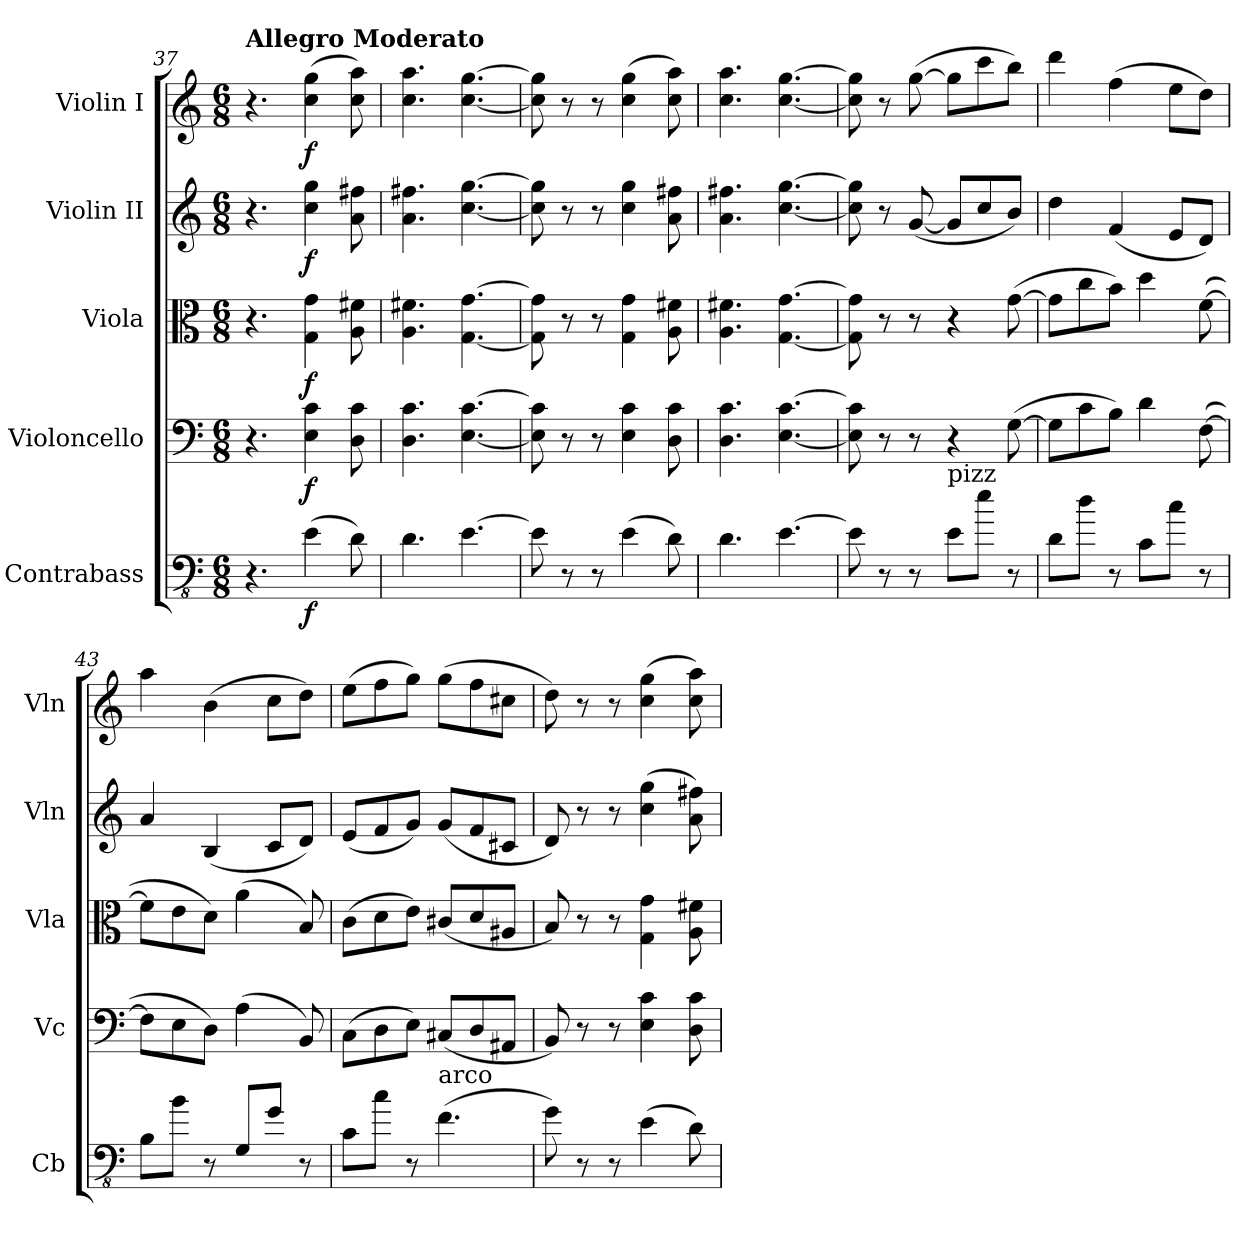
**kern	**dynam	**kern	**dynam	**kern	**dynam	**kern	**dynam	**kern	**dynam
*part5	*part5	*part4	*part4	*part3	*part3	*part2	*part2	*part1	*part1
*staff5	*staff5	*staff4	*staff4	*staff3	*staff3	*staff2	*staff2	*staff1	*staff1
*I"Contrabass	*	*I"Violoncello	*	*I"Viola	*	*I"Violin II	*	*I"Violin I	*
*I'Cb	*	*I'Vc	*	*I'Vla	*	*I'Vln	*	*I'Vln	*
*clefFv4	*	*clefF4	*	*clefC3	*	*clefG2	*	*clefG2	*
*ITrd7c12	*	*	*	*	*	*	*	*	*
*k[]	*	*k[]	*	*k[]	*	*k[]	*	*k[]	*
*M6/8	*	*M6/8	*	*M6/8	*	*M6/8	*	*M6/8	*
*MM126	*	*MM126	*	*MM126	*	*MM126	*	*MM126	*
=37	=37	=37	=37	=37	=37	=37	=37	=37	=37
!	!	!	!	!	!	!	!	!LO:TX:a:B:t=Allegro Moderato	!
4.r	.	4.r	.	4.r	.	4.r	.	4.r	.
!	!LO:DY:b	!	!LO:DY:b	!	!LO:DY:b	!	!LO:DY:b	!	!LO:DY:b
(4EE\	f	4E\ 4c\	f	4G\ 4g\	f	4cc\ 4gg\	f	(4cc\ 4gg\	f
8DD\)	.	8D\ 8c\	.	8A\ 8f#X\	.	8a\ 8ff#X\	.	8cc\ 8aa\)	.
=38	=38	=38	=38	=38	=38	=38	=38	=38	=38
4.DD\	.	4.D\ 4.c\	.	4.A\ 4.f#X\	.	4.a\ 4.ff#X\	.	4.cc\ 4.aa\	.
[4.EE\	.	[4.E\ [4.c\	.	[4.G\ [4.g\	.	[4.cc\ [4.gg\	.	[4.cc\ [4.gg\	.
=39	=39	=39	=39	=39	=39	=39	=39	=39	=39
8EE\]	.	8E\] 8c\]	.	8G\] 8g\]	.	8cc\] 8gg\]	.	8cc\] 8gg\]	.
8r	.	8r	.	8r	.	8r	.	8r	.
8r	.	8r	.	8r	.	8r	.	8r	.
(4EE\	.	4E\ 4c\	.	4G\ 4g\	.	4cc\ 4gg\	.	(4cc\ 4gg\	.
8DD\)	.	8D\ 8c\	.	8A\ 8f#X\	.	8a\ 8ff#X\	.	8cc\ 8aa\)	.
=40	=40	=40	=40	=40	=40	=40	=40	=40	=40
4.DD\	.	4.D\ 4.c\	.	4.A\ 4.f#X\	.	4.a\ 4.ff#X\	.	4.cc\ 4.aa\	.
[4.EE\	.	[4.E\ [4.c\	.	[4.G\ [4.g\	.	[4.cc\ [4.gg\	.	[4.cc\ [4.gg\	.
=41	=41	=41	=41	=41	=41	=41	=41	=41	=41
8EE\]	.	8E\] 8c\]	.	8G\] 8g\]	.	8cc\] 8gg\]	.	8cc\] 8gg\]	.
8r	.	8r	.	8r	.	8r	.	8r	.
8r	.	8r	.	8r	.	([8g/	.	([8gg\	.
!LO:TX:a:t=pizz	!	!	!	!	!	!	!	!	!
8EE\L	.	4r	.	4r	.	8g/L]	.	8gg\L]	.
8E\J	.	.	.	.	.	8cc/	.	8ccc\	.
8r	.	([8G\	.	([8g\	.	8b/J)	.	8bb\J)	.
=42	=42	=42	=42	=42	=42	=42	=42	=42	=42
8DD\L	.	8G\L]	.	8g\L]	.	4dd\	.	4ddd\	.
8D\J	.	8c\	.	8cc\	.	.	.	.	.
8r	.	8B\J)	.	8b\J)	.	(4f/	.	(4ff\	.
8CC\L	.	4d\	.	4dd\	.	.	.	.	.
8C\J	.	.	.	.	.	8e/L	.	8ee\L	.
8r	.	([8F\	.	([8f\	.	8d/J)	.	8dd\J)	.
!!LO:PB:g=z
=43	=43	=43	=43	=43	=43	=43	=43	=43	=43
8BBB\L	.	8F\L]	.	8f\L]	.	4a/	.	4aa\	.
8BB\J	.	8E\	.	8e\	.	.	.	.	.
8r	.	8D\J)	.	8d\J)	.	(4B/	.	(4b\	.
8GGG/L	.	(4A\	.	(4a\	.	.	.	.	.
8GG/J	.	.	.	.	.	8c/L	.	8cc\L	.
8r	.	8BB/)	.	8B/)	.	8d/J)	.	8dd\J)	.
=44	=44	=44	=44	=44	=44	=44	=44	=44	=44
8CC\L	.	(8C\L	.	(8c\L	.	(8e/L	.	(8ee\L	.
8C\J	.	8D\	.	8d\	.	8f/	.	8ff\	.
8r	.	8E\J)	.	8e\J)	.	8g/J)	.	8gg\J)	.
!LO:TX:a:t=arco	!	!	!	!	!	!	!	!	!
(4.FF\	.	(8C#X/L	.	(8c#X/L	.	(8g/L	.	(8gg\L	.
.	.	8D/	.	8d/	.	8f/	.	8ff\	.
.	.	8AA#X/J	.	8A#X/J	.	8c#X/J	.	8cc#X\J	.
=45	=45	=45	=45	=45	=45	=45	=45	=45	=45
8GG\)	.	8BB/)	.	8B/)	.	8d/)	.	8dd\)	.
8r	.	8r	.	8r	.	8r	.	8r	.
8r	.	8r	.	8r	.	8r	.	8r	.
(4EE\	.	4E\ 4c\	.	4G\ 4g\	.	(4cc\ 4gg\	.	(4cc\ 4gg\	.
8DD\)	.	8D\ 8c\	.	8A\ 8f#X\	.	8a\ 8ff#X\)	.	8cc\ 8aa\)	.
=	=	=	=	=	=	=	=	=	=
*-	*-	*-	*-	*-	*-	*-	*-	*-	*-
